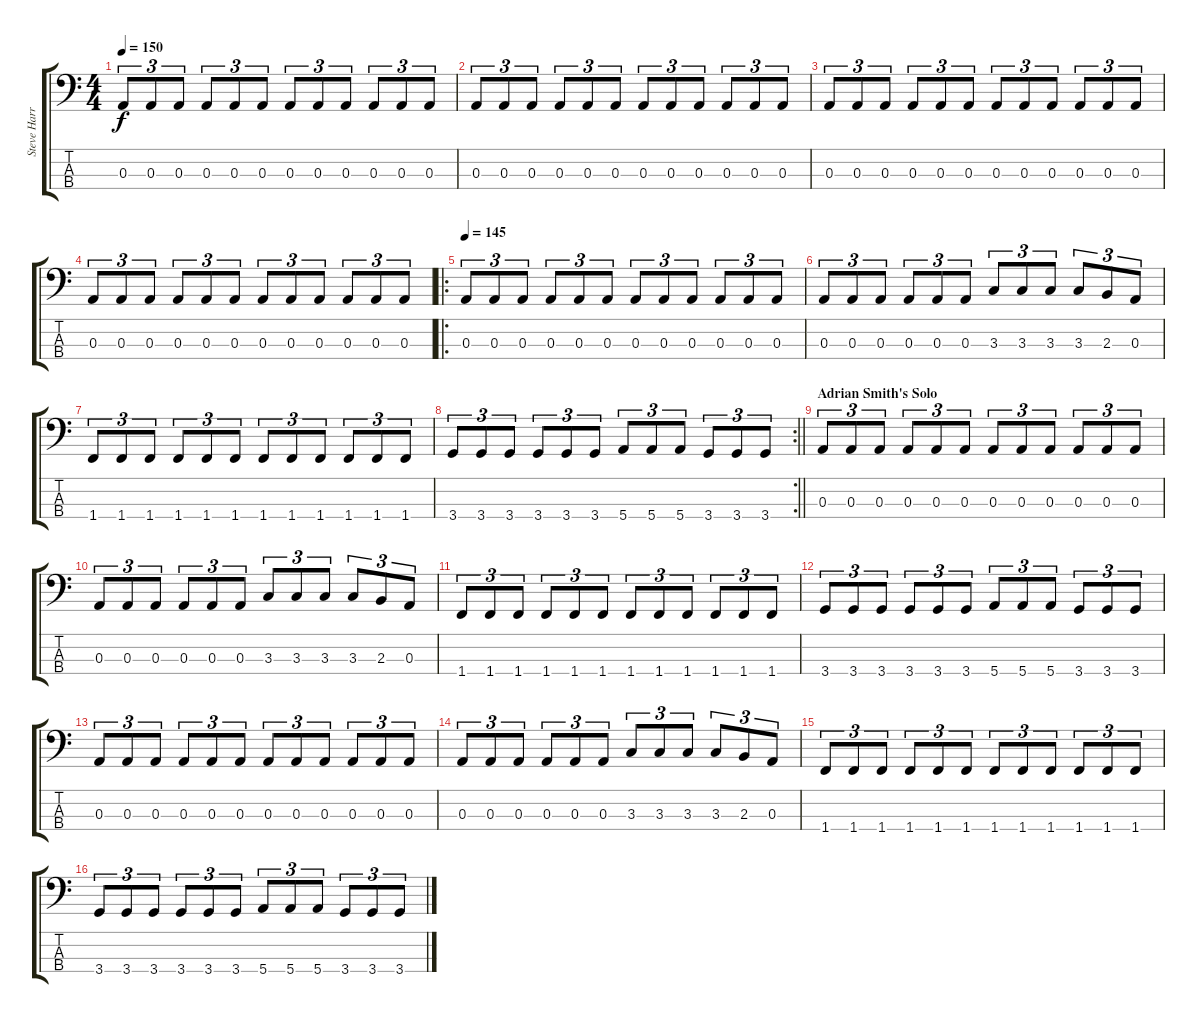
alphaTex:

\track ("Steve Harris" "Steve Harr") {instrument electricbassfinger}
\staff {score tabs}
\tuning (G2 D2 A1 E1) {hide}
\ts (4 4)
\tempo 150
\clef f4
\ks c
0.3.8{tu (3 2) dy f} 0.3.8{tu (3 2)} 0.3.8{tu (3 2)} 0.3.8{tu (3 2)} 0.3.8{tu (3 2)} 0.3.8{tu (3 2)} 0.3.8{tu (3 2)} 0.3.8{tu (3 2)} 0.3.8{tu (3 2)} 0.3.8{tu (3 2)} 0.3.8{tu (3 2)} 0.3.8{tu (3 2)} |
0.3.8{tu (3 2)} 0.3.8{tu (3 2)} 0.3.8{tu (3 2)} 0.3.8{tu (3 2)} 0.3.8{tu (3 2)} 0.3.8{tu (3 2)} 0.3.8{tu (3 2)} 0.3.8{tu (3 2)} 0.3.8{tu (3 2)} 0.3.8{tu (3 2)} 0.3.8{tu (3 2)} 0.3.8{tu (3 2)} |
0.3.8{tu (3 2)} 0.3.8{tu (3 2)} 0.3.8{tu (3 2)} 0.3.8{tu (3 2)} 0.3.8{tu (3 2)} 0.3.8{tu (3 2)} 0.3.8{tu (3 2)} 0.3.8{tu (3 2)} 0.3.8{tu (3 2)} 0.3.8{tu (3 2)} 0.3.8{tu (3 2)} 0.3.8{tu (3 2)} |
0.3.8{tu (3 2)} 0.3.8{tu (3 2)} 0.3.8{tu (3 2)} 0.3.8{tu (3 2)} 0.3.8{tu (3 2)} 0.3.8{tu (3 2)} 0.3.8{tu (3 2)} 0.3.8{tu (3 2)} 0.3.8{tu (3 2)} 0.3.8{tu (3 2)} 0.3.8{tu (3 2)} 0.3.8{tu (3 2)} |
\ro
\tempo 145
0.3.8{tu (3 2)} 0.3.8{tu (3 2)} 0.3.8{tu (3 2)} 0.3.8{tu (3 2)} 0.3.8{tu (3 2)} 0.3.8{tu (3 2)} 0.3.8{tu (3 2)} 0.3.8{tu (3 2)} 0.3.8{tu (3 2)} 0.3.8{tu (3 2)} 0.3.8{tu (3 2)} 0.3.8{tu (3 2)} |
0.3.8{tu (3 2)} 0.3.8{tu (3 2)} 0.3.8{tu (3 2)} 0.3.8{tu (3 2)} 0.3.8{tu (3 2)} 0.3.8{tu (3 2)} 3.3.8{tu (3 2)} 3.3.8{tu (3 2)} 3.3.8{tu (3 2)} 3.3.8{tu (3 2)} 2.3.8{tu (3 2)} 0.3.8{tu (3 2)} |
1.4.8{tu (3 2)} 1.4.8{tu (3 2)} 1.4.8{tu (3 2)} 1.4.8{tu (3 2)} 1.4.8{tu (3 2)} 1.4.8{tu (3 2)} 1.4.8{tu (3 2)} 1.4.8{tu (3 2)} 1.4.8{tu (3 2)} 1.4.8{tu (3 2)} 1.4.8{tu (3 2)} 1.4.8{tu (3 2)} |
\rc 2
\barLineRight lightlight
3.4.8{tu (3 2)} 3.4.8{tu (3 2)} 3.4.8{tu (3 2)} 3.4.8{tu (3 2)} 3.4.8{tu (3 2)} 3.4.8{tu (3 2)} 5.4.8{tu (3 2)} 5.4.8{tu (3 2)} 5.4.8{tu (3 2)} 3.4.8{tu (3 2)} 3.4.8{tu (3 2)} 3.4.8{tu (3 2)} |
\section ("" "Adrian Smith's Solo")
0.3.8{tu (3 2)} 0.3.8{tu (3 2)} 0.3.8{tu (3 2)} 0.3.8{tu (3 2)} 0.3.8{tu (3 2)} 0.3.8{tu (3 2)} 0.3.8{tu (3 2)} 0.3.8{tu (3 2)} 0.3.8{tu (3 2)} 0.3.8{tu (3 2)} 0.3.8{tu (3 2)} 0.3.8{tu (3 2)} |
0.3.8{tu (3 2)} 0.3.8{tu (3 2)} 0.3.8{tu (3 2)} 0.3.8{tu (3 2)} 0.3.8{tu (3 2)} 0.3.8{tu (3 2)} 3.3.8{tu (3 2)} 3.3.8{tu (3 2)} 3.3.8{tu (3 2)} 3.3.8{tu (3 2)} 2.3.8{tu (3 2)} 0.3.8{tu (3 2)} |
1.4.8{tu (3 2)} 1.4.8{tu (3 2)} 1.4.8{tu (3 2)} 1.4.8{tu (3 2)} 1.4.8{tu (3 2)} 1.4.8{tu (3 2)} 1.4.8{tu (3 2)} 1.4.8{tu (3 2)} 1.4.8{tu (3 2)} 1.4.8{tu (3 2)} 1.4.8{tu (3 2)} 1.4.8{tu (3 2)} |
3.4.8{tu (3 2)} 3.4.8{tu (3 2)} 3.4.8{tu (3 2)} 3.4.8{tu (3 2)} 3.4.8{tu (3 2)} 3.4.8{tu (3 2)} 5.4.8{tu (3 2)} 5.4.8{tu (3 2)} 5.4.8{tu (3 2)} 3.4.8{tu (3 2)} 3.4.8{tu (3 2)} 3.4.8{tu (3 2)} |
0.3.8{tu (3 2)} 0.3.8{tu (3 2)} 0.3.8{tu (3 2)} 0.3.8{tu (3 2)} 0.3.8{tu (3 2)} 0.3.8{tu (3 2)} 0.3.8{tu (3 2)} 0.3.8{tu (3 2)} 0.3.8{tu (3 2)} 0.3.8{tu (3 2)} 0.3.8{tu (3 2)} 0.3.8{tu (3 2)} |
0.3.8{tu (3 2)} 0.3.8{tu (3 2)} 0.3.8{tu (3 2)} 0.3.8{tu (3 2)} 0.3.8{tu (3 2)} 0.3.8{tu (3 2)} 3.3.8{tu (3 2)} 3.3.8{tu (3 2)} 3.3.8{tu (3 2)} 3.3.8{tu (3 2)} 2.3.8{tu (3 2)} 0.3.8{tu (3 2)} |
1.4.8{tu (3 2)} 1.4.8{tu (3 2)} 1.4.8{tu (3 2)} 1.4.8{tu (3 2)} 1.4.8{tu (3 2)} 1.4.8{tu (3 2)} 1.4.8{tu (3 2)} 1.4.8{tu (3 2)} 1.4.8{tu (3 2)} 1.4.8{tu (3 2)} 1.4.8{tu (3 2)} 1.4.8{tu (3 2)} |
3.4.8{tu (3 2)} 3.4.8{tu (3 2)} 3.4.8{tu (3 2)} 3.4.8{tu (3 2)} 3.4.8{tu (3 2)} 3.4.8{tu (3 2)} 5.4.8{tu (3 2)} 5.4.8{tu (3 2)} 5.4.8{tu (3 2)} 3.4.8{tu (3 2)} 3.4.8{tu (3 2)} 3.4.8{tu (3 2)}
